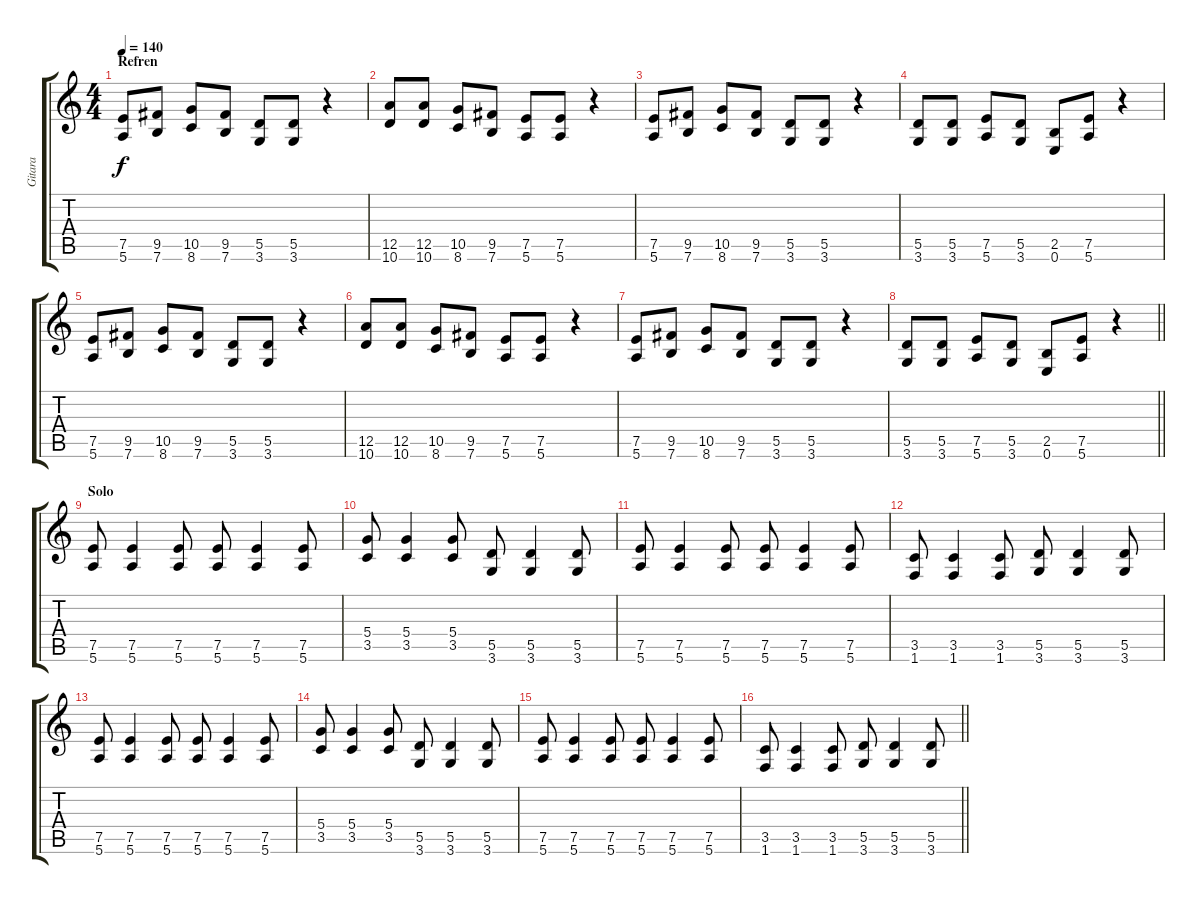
\track ("Gitara" "Gitara") {instrument distortionguitar}
\staff {score tabs}
\tuning (E4 B3 G3 D3 A2 E2) {hide}
\ts (4 4)
\section ("" "Refren")
\tempo 140
\clef g2
\ks c
(7.5 5.6).8{dy f} (9.5 7.6).8 (10.5 8.6).8 (9.5 7.6).8 (5.5 3.6).8 (5.5 3.6).8 r.4 |
(12.5 10.6).8 (12.5 10.6).8 (10.5 8.6).8 (9.5 7.6).8 (7.5 5.6).8 (7.5 5.6).8 r.4 |
(7.5 5.6).8 (9.5 7.6).8 (10.5 8.6).8 (9.5 7.6).8 (5.5 3.6).8 (5.5 3.6).8 r.4 |
(5.5 3.6).8 (5.5 3.6).8 (7.5 5.6).8 (5.5 3.6).8 (2.5 0.6).8 (7.5 5.6).8 r.4 |
(7.5 5.6).8 (9.5 7.6).8 (10.5 8.6).8 (9.5 7.6).8 (5.5 3.6).8 (5.5 3.6).8 r.4 |
(12.5 10.6).8 (12.5 10.6).8 (10.5 8.6).8 (9.5 7.6).8 (7.5 5.6).8 (7.5 5.6).8 r.4 |
(7.5 5.6).8 (9.5 7.6).8 (10.5 8.6).8 (9.5 7.6).8 (5.5 3.6).8 (5.5 3.6).8 r.4 |
\barLineRight lightlight
(5.5 3.6).8 (5.5 3.6).8 (7.5 5.6).8 (5.5 3.6).8 (2.5 0.6).8 (7.5 5.6).8 r.4 |
\section ("" "Solo")
(7.5 5.6).8 (7.5 5.6).4 (7.5 5.6).8 (7.5 5.6).8 (7.5 5.6).4 (7.5 5.6).8 |
(5.4 3.5).8 (5.4 3.5).4 (5.4 3.5).8 (5.5 3.6).8 (5.5 3.6).4 (5.5 3.6).8 |
(7.5 5.6).8 (7.5 5.6).4 (7.5 5.6).8 (7.5 5.6).8 (7.5 5.6).4 (7.5 5.6).8 |
(3.5 1.6).8 (3.5 1.6).4 (3.5 1.6).8 (5.5 3.6).8 (5.5 3.6).4 (5.5 3.6).8 |
(7.5 5.6).8 (7.5 5.6).4 (7.5 5.6).8 (7.5 5.6).8 (7.5 5.6).4 (7.5 5.6).8 |
(5.4 3.5).8 (5.4 3.5).4 (5.4 3.5).8 (5.5 3.6).8 (5.5 3.6).4 (5.5 3.6).8 |
(7.5 5.6).8 (7.5 5.6).4 (7.5 5.6).8 (7.5 5.6).8 (7.5 5.6).4 (7.5 5.6).8 |
\barLineRight lightlight
(3.5 1.6).8 (3.5 1.6).4 (3.5 1.6).8 (5.5 3.6).8 (5.5 3.6).4 (5.5 3.6).8
